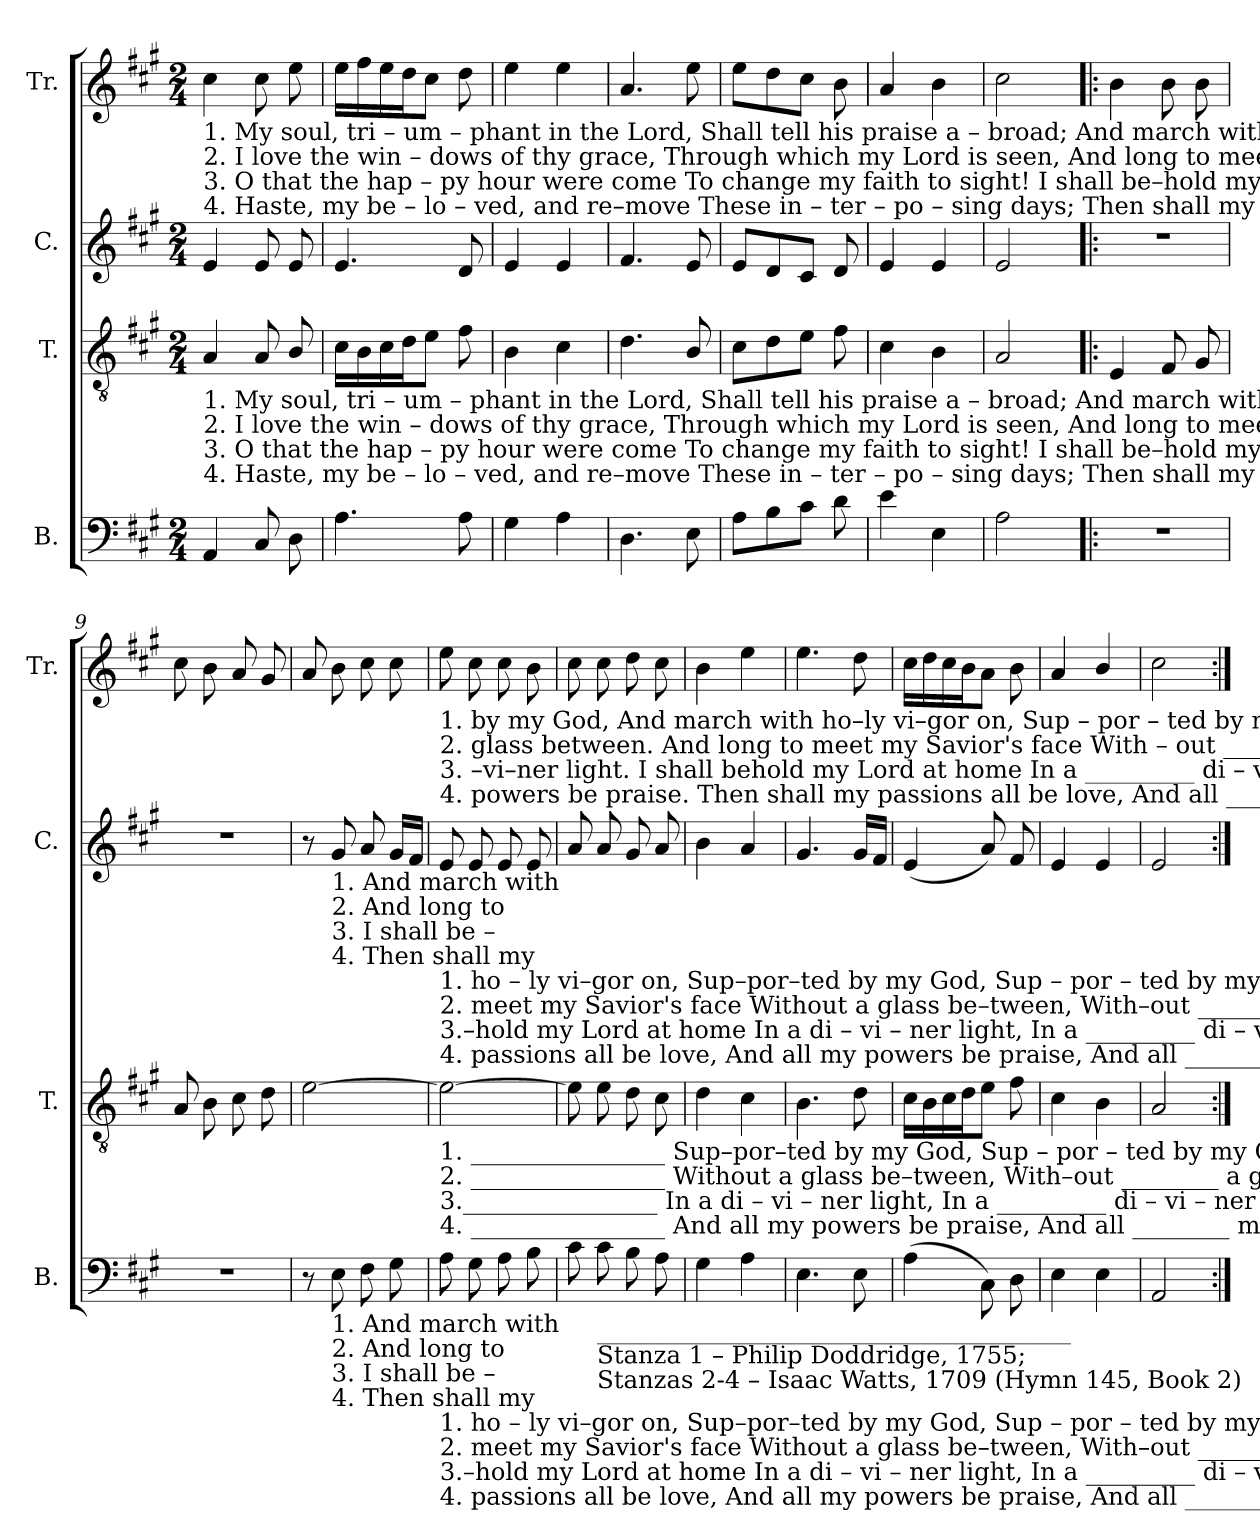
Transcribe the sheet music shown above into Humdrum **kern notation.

**kern	**kern	**kern	**kern
*part4	*part3	*part2	*part1
*staff4	*staff3	*staff2	*staff1
*I"B.	*I"T.	*I"C.	*I"Tr.
*I'B.	*I'T.	*I'C.	*I'Tr.
*clefF4	*clefGv2	*clefG2	*clefG2
*k[f#c#g#]	*k[f#c#g#]	*k[f#c#g#]	*k[f#c#g#]
*M2/4	*M2/4	*M2/4	*M2/4
*MM60	*MM60	*MM60	*MM60
=1	=1	=1	=1
!	!	!	!LO:TX:b:t=1. My  soul,  tri  –  um  –  phant   in   the  Lord,  Shall   tell    his    praise   a – broad;    And  march  with  ho–ly vigor on, Sup-por-ted
!	!	!	!LO:TX:b:t=2.  I   love  the  win      –      dows   of  thy  grace,  Through  which  my Lord is  seen,   And long to meet my Savior's face  Without a
!	!	!	!LO:TX:b:t=3.  O   that  the  hap      –      py  hour were come   To    change   my   faith  to   sight!     I  shall  be–hold  my Lord at home  In   a   di–
!	!	!	!LO:TX:b:t=4.  Haste,  my  be –  lo  –    ved,   and   re–move   These   in – ter – po – sing    days;   Then  shall  my passions  all  be  love,  And all my
!	!LO:TX:b:t=1. My  soul,  tri  –  um  –  phant   in   the  Lord,  Shall   tell    his    praise   a – broad;    And  march  with  ho–ly vigor on, ___________	!	!
!	!LO:TX:b:t=2.  I   love  the  win      –      dows   of  thy  grace,  Through  which  my Lord is  seen,   And long to meet my Savior's face  ___________	!	!
!	!LO:TX:b:t=3.  O   that  the  hap      –      py  hour were come   To    change   my   faith  to   sight!     I  shall  be–hold  my Lord at home  ___________	!	!
!	!LO:TX:b:t=4.  Haste,  my  be –  lo  –    ved,   and   re–move   These   in – ter – po – sing    days;   Then  shall  my passions  all  be  love,  __________	!	!
4AA/	4A/	4e/	4cc#\
8C#/	8A/	8e/	8cc#\
8D\	8B/	8e/	8ee\
=2	=2	=2	=2
4.A\	16c#\LL	4.e/	16ee\LL
.	16B\	.	16ff#\
.	16c#\	.	16ee\
.	16d\J	.	16dd\J
.	8e\J	.	8cc#\J
8A\	8f#\	8d/	8dd\
=3	=3	=3	=3
4G#\	4B\	4e/	4ee\
4A\	4c#\	4e/	4ee\
=4	=4	=4	=4
4.D\	4.d\	4.f#/	4.a/
8E\	8B/	8e/	8ee\
=5	=5	=5	=5
8A\L	8c#\L	8e/L	8ee\L
8B\	8d\	8d/	8dd\
8c#\J	8e\J	8c#/J	8cc#\J
8d\	8f#\	8d/	8b\
=6	=6	=6	=6
4e\	4c#\	4e/	4a/
4E\	4B\	4e/	4b\
=7	=7	=7	=7
2A\	2A/	2e/	2cc#\
=8!|:	=8!|:	=8!|:	=8!|:
2r	4E/	2r	4b\
.	8F#/	.	8b\
.	8G#/	.	8b\
=9	=9	=9	=9
2r	8A/	2r	8cc#\
.	8B\	.	8b\
.	8c#\	.	8a/
.	8d\	.	8g#/
=10	=10	=10	=10
8r	[2e\	8r	8a/
!	!	!LO:TX:b:t=1. And  march  with	!
!	!	!LO:TX:b:t=2. And    long    to	!
!	!	!LO:TX:b:t=3.     I       shall    be –	!
!	!	!LO:TX:b:t=4.  Then  shall   my	!
!LO:TX:b:t=1. And  march  with	!	!	!
!LO:TX:b:t=2. And    long    to	!	!	!
!LO:TX:b:t=3.     I       shall    be –	!	!	!
!LO:TX:b:t=4.  Then  shall   my	!	!	!
8E\	.	8g#/	8b\
8F#\	.	8a/	8cc#\
8G#\	.	16g#/LL	8cc#\
.	.	16f#/JJ	.
!!LO:LB:g=z
=11	=11	=11	=11
!	!	!	!LO:TX:b:t=1. by my God, And  march  with  ho–ly vi–gor  on,    Sup –  por        –           ted    by  my   God.
!	!	!	!LO:TX:b:t=2. glass between. And long to meet my Savior's face    With – out _______    a   glass   be–tween.
!	!	!	!LO:TX:b:t=3. –vi–ner light.  I  shall   behold  my  Lord  at  home    In         a _________   di  – vi – ner   light.
!	!	!	!LO:TX:b:t=4. powers be praise. Then  shall  my  passions  all  be love,  And  all  ______   my powers be praise.
!	!	!LO:TX:b:t=1. ho – ly    vi–gor    on,  Sup–por–ted   by  my  God,   Sup –  por        –          ted     by  my   God.	!
!	!	!LO:TX:b:t=2. meet my Savior's face  Without  a   glass   be–tween, With–out ________  a   glass   be–tween.	!
!	!	!LO:TX:b:t=3.–hold my Lord at home  In  a   di  – vi – ner     light,    In        a _________   di  – vi – ner   light.	!
!	!	!LO:TX:b:t=4. passions   all   be   love,  And all  my powers be praise,  And  all  ________  my powers be praise.	!
!	!LO:TX:b:t=1. ________________ Sup–por–ted   by  my  God,   Sup –  por        –          ted     by  my   God.	!	!
!	!LO:TX:b:t=2. ________________ Without  a   glass   be–tween, With–out ________  a   glass   be–tween.	!	!
!	!LO:TX:b:t=3.________________    In  a   di  – vi – ner     light,    In        a _________   di  – vi – ner   light.	!	!
!	!LO:TX:b:t=4. ________________  And all  my powers be praise,  And  all  ________  my powers be praise.	!	!
!LO:TX:b:t=1. ho – ly    vi–gor    on,  Sup–por–ted   by  my  God,   Sup –  por        –          ted     by  my   God.	!	!	!
!LO:TX:b:t=2. meet my Savior's face  Without  a   glass   be–tween, With–out ________  a   glass   be–tween.	!	!	!
!LO:TX:b:t=3.–hold my Lord at home  In  a   di  – vi – ner     light,    In        a _________   di  – vi – ner   light.	!	!	!
!LO:TX:b:t=4. passions   all   be   love,  And all  my powers be praise,  And  all  ________  my powers be praise.	!	!	!
8A\	2e\_	8e/	8ee\
8G#\	.	8e/	8cc#\
8A\	.	8e/	8cc#\
8B\	.	8e/	8b\
=12	=12	=12	=12
8c#\	8e\]	8a/	8cc#\
!LO:TX:b:t=_______________________________________	!	!	!
!LO:TX:b:t=Stanza 1 – Philip Doddridge, 1755;	!	!	!
!LO:TX:b:t=Stanzas 2-4 – Isaac Watts, 1709  (Hymn 145, Book 2)	!	!	!
8c#\	8e\	8a/	8cc#\
8B\	8d\	8g#/	8dd\
8A\	8c#\	8a/	8cc#\
=13	=13	=13	=13
4G#\	4d\	4b\	4b\
4A\	4c#\	4a/	4ee\
=14	=14	=14	=14
4.E\	4.B\	4.g#/	4.ee\
8E\	8d\	16g#/LL	8dd\
.	.	16f#/JJ	.
=15	=15	=15	=15
(4A\	16c#\LL	(4e/	16cc#\LL
.	16B\	.	16dd\
.	16c#\	.	16cc#\
.	16d\J	.	16b\J
8C#\)	8e\J	8a/)	8a\J
8D\	8f#\	8f#/	8b\
=16	=16	=16	=16
4E\	4c#\	4e/	4a/
4E\	4B\	4e/	4b/
=17	=17	=17	=17
2AA/	2A/	2e/	2cc#\
=:|!	=:|!	=:|!	=:|!
*-	*-	*-	*-
